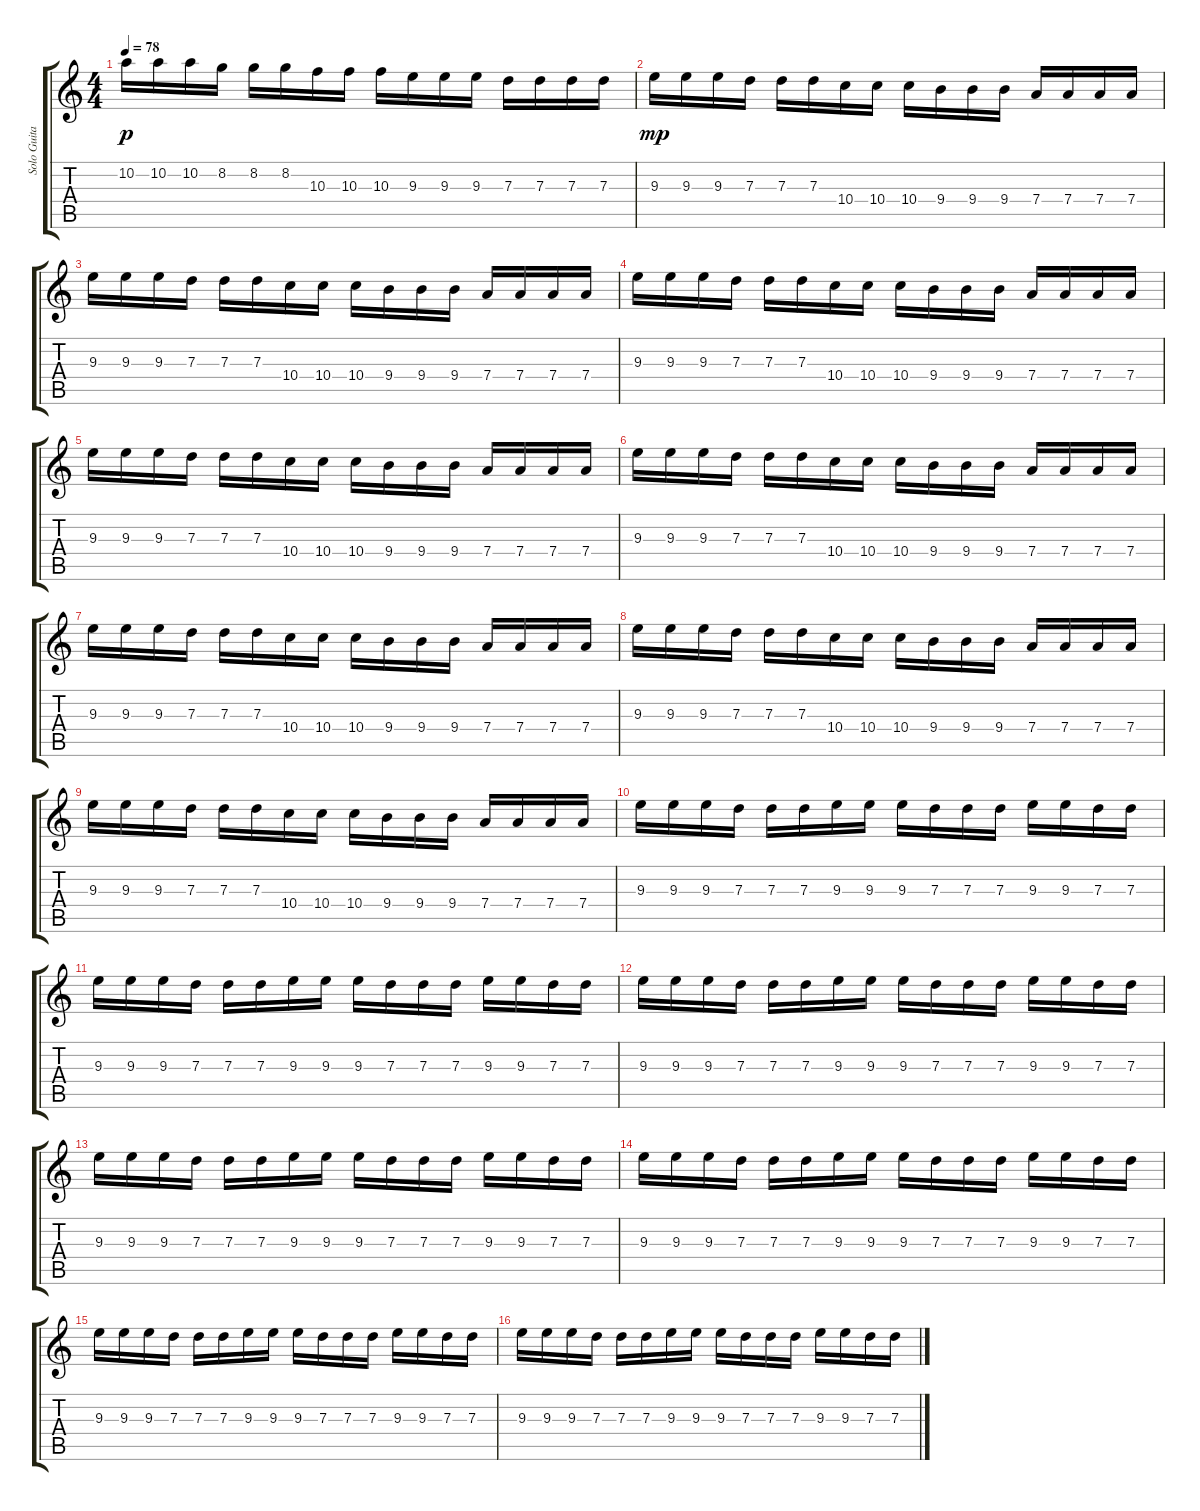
\track ("Solo Guitar" "Solo Guita") {instrument distortionguitar}
\staff {score tabs}
\tuning (E4 B3 G3 D3 A2 E2) {hide}
\ts (4 4)
\tempo 78
\clef g2
\ks c
10.2.16{dy p} 10.2.16 10.2.16 8.2.16 8.2.16 8.2.16 10.3.16 10.3.16 10.3.16 9.3.16 9.3.16 9.3.16 7.3.16 7.3.16 7.3.16 7.3.16 |
9.3.16{dy mp} 9.3.16 9.3.16 7.3.16 7.3.16 7.3.16 10.4.16 10.4.16 10.4.16 9.4.16 9.4.16 9.4.16 7.4.16 7.4.16 7.4.16 7.4.16 |
9.3.16 9.3.16 9.3.16 7.3.16 7.3.16 7.3.16 10.4.16 10.4.16 10.4.16 9.4.16 9.4.16 9.4.16 7.4.16 7.4.16 7.4.16 7.4.16 |
9.3.16 9.3.16 9.3.16 7.3.16 7.3.16 7.3.16 10.4.16 10.4.16 10.4.16 9.4.16 9.4.16 9.4.16 7.4.16 7.4.16 7.4.16 7.4.16 |
9.3.16 9.3.16 9.3.16 7.3.16 7.3.16 7.3.16 10.4.16 10.4.16 10.4.16 9.4.16 9.4.16 9.4.16 7.4.16 7.4.16 7.4.16 7.4.16 |
9.3.16 9.3.16 9.3.16 7.3.16 7.3.16 7.3.16 10.4.16 10.4.16 10.4.16 9.4.16 9.4.16 9.4.16 7.4.16 7.4.16 7.4.16 7.4.16 |
9.3.16 9.3.16 9.3.16 7.3.16 7.3.16 7.3.16 10.4.16 10.4.16 10.4.16 9.4.16 9.4.16 9.4.16 7.4.16 7.4.16 7.4.16 7.4.16 |
9.3.16 9.3.16 9.3.16 7.3.16 7.3.16 7.3.16 10.4.16 10.4.16 10.4.16 9.4.16 9.4.16 9.4.16 7.4.16 7.4.16 7.4.16 7.4.16 |
9.3.16 9.3.16 9.3.16 7.3.16 7.3.16 7.3.16 10.4.16 10.4.16 10.4.16 9.4.16 9.4.16 9.4.16 7.4.16 7.4.16 7.4.16 7.4.16 |
9.3.16 9.3.16 9.3.16 7.3.16 7.3.16 7.3.16 9.3.16 9.3.16 9.3.16 7.3.16 7.3.16 7.3.16 9.3.16 9.3.16 7.3.16 7.3.16 |
9.3.16 9.3.16 9.3.16 7.3.16 7.3.16 7.3.16 9.3.16 9.3.16 9.3.16 7.3.16 7.3.16 7.3.16 9.3.16 9.3.16 7.3.16 7.3.16 |
9.3.16 9.3.16 9.3.16 7.3.16 7.3.16 7.3.16 9.3.16 9.3.16 9.3.16 7.3.16 7.3.16 7.3.16 9.3.16 9.3.16 7.3.16 7.3.16 |
9.3.16 9.3.16 9.3.16 7.3.16 7.3.16 7.3.16 9.3.16 9.3.16 9.3.16 7.3.16 7.3.16 7.3.16 9.3.16 9.3.16 7.3.16 7.3.16 |
9.3.16 9.3.16 9.3.16 7.3.16 7.3.16 7.3.16 9.3.16 9.3.16 9.3.16 7.3.16 7.3.16 7.3.16 9.3.16 9.3.16 7.3.16 7.3.16 |
9.3.16 9.3.16 9.3.16 7.3.16 7.3.16 7.3.16 9.3.16 9.3.16 9.3.16 7.3.16 7.3.16 7.3.16 9.3.16 9.3.16 7.3.16 7.3.16 |
9.3.16 9.3.16 9.3.16 7.3.16 7.3.16 7.3.16 9.3.16 9.3.16 9.3.16 7.3.16 7.3.16 7.3.16 9.3.16 9.3.16 7.3.16 7.3.16
